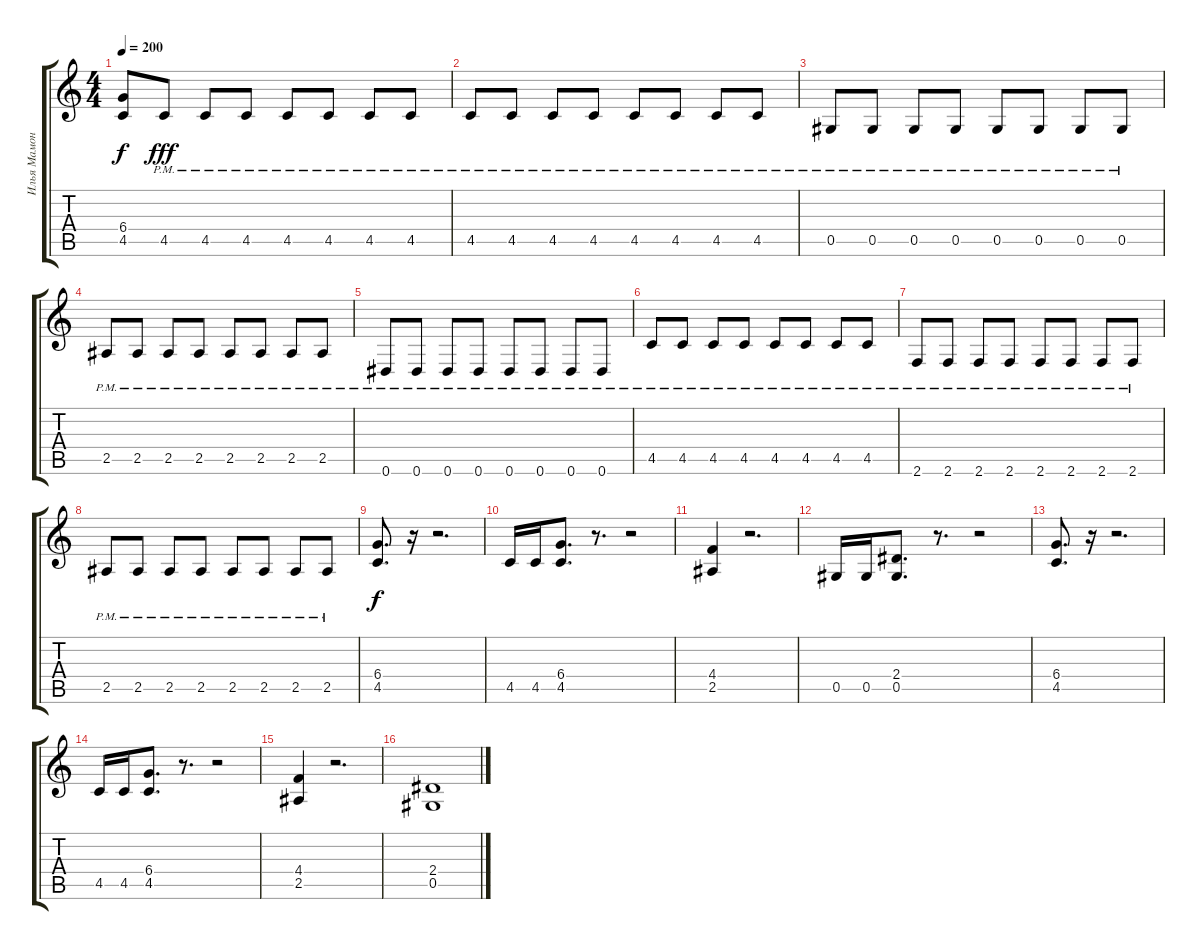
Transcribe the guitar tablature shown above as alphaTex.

\track ("Илья Мамонтов" "Илья Мамон") {instrument distortionguitar}
\staff {score tabs}
\tuning (Eb4 Bb3 Gb3 Db3 Ab2 Eb2) {hide}
\ts (4 4)
\tempo 200
\clef g2
\ks c
(6.4 4.5).8{dy f} 4.5{pm}.8{dy fff} 4.5{pm}.8 4.5{pm}.8 4.5{pm}.8 4.5{pm}.8 4.5{pm}.8 4.5{pm}.8 |
4.5{pm}.8 4.5{pm}.8 4.5{pm}.8 4.5{pm}.8 4.5{pm}.8 4.5{pm}.8 4.5{pm}.8 4.5{pm}.8 |
0.5{pm}.8 0.5{pm}.8 0.5{pm}.8 0.5{pm}.8 0.5{pm}.8 0.5{pm}.8 0.5{pm}.8 0.5{pm}.8 |
2.5{pm}.8 2.5{pm}.8 2.5{pm}.8 2.5{pm}.8 2.5{pm}.8 2.5{pm}.8 2.5{pm}.8 2.5{pm}.8 |
0.6{pm}.8 0.6{pm}.8 0.6{pm}.8 0.6{pm}.8 0.6{pm}.8 0.6{pm}.8 0.6{pm}.8 0.6{pm}.8 |
4.5{pm}.8 4.5{pm}.8 4.5{pm}.8 4.5{pm}.8 4.5{pm}.8 4.5{pm}.8 4.5{pm}.8 4.5{pm}.8 |
2.6{pm}.8 2.6{pm}.8 2.6{pm}.8 2.6{pm}.8 2.6{pm}.8 2.6{pm}.8 2.6{pm}.8 2.6{pm}.8 |
2.5{pm}.8 2.5{pm}.8 2.5{pm}.8 2.5{pm}.8 2.5{pm}.8 2.5{pm}.8 2.5{pm}.8 2.5{pm}.8 |
(6.4 4.5).8{d dy f balance 13} r.16 r.2{d} |
4.5.16 4.5.16 (6.4 4.5).8{d} r.8{d} r.2 |
(4.4 2.5).4 r.2{d} |
0.5.16 0.5.16 (2.4 0.5).8{d} r.8{d} r.2 |
(6.4 4.5).8{d} r.16 r.2{d} |
4.5.16 4.5.16 (6.4 4.5).8{d} r.8{d} r.2 |
(4.4 2.5).4 r.2{d} |
(2.4 0.5).1
